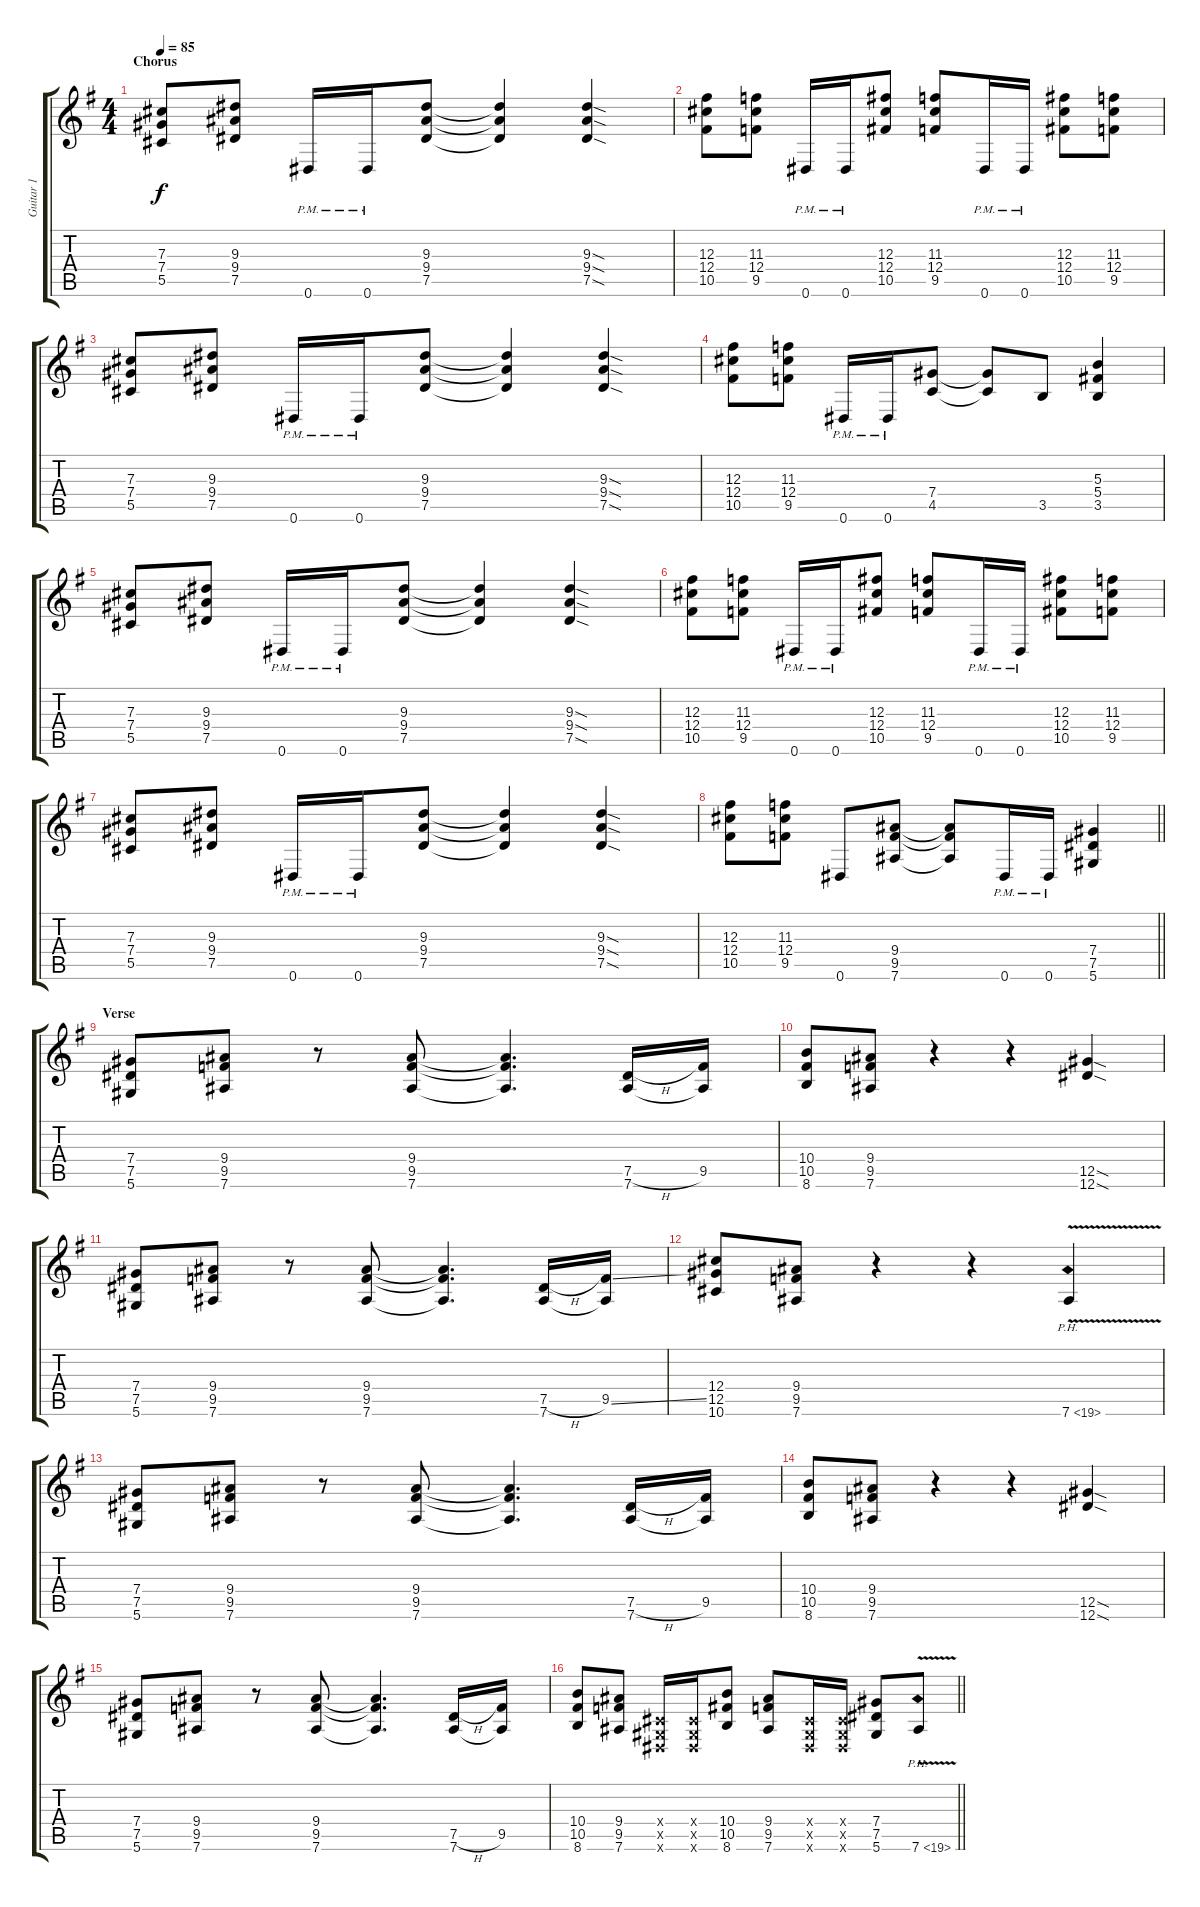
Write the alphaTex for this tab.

\track ("Guitar 1" "Guitar 1") {instrument distortionguitar}
\staff {score tabs}
\tuning (Eb4 Bb3 Gb3 Db3 Ab2 Eb2) {hide}
\ts (4 4)
\section ("" "Chorus")
\tempo 85
\clef g2
\ks g
(7.3 7.4 5.5).8{dy f} (9.3 9.4 7.5).8 0.6{pm}.16 0.6{pm}.16 (9.3 9.4 7.5).8 (9.3{t} 9.4{t} 7.5{t}).4 (9.3{sod} 9.4{sod} 7.5{sod}).4 |
(12.3 12.4 10.5).8 (11.3 12.4 9.5).8 0.6{pm}.16 0.6{pm}.16 (12.3 12.4 10.5).8 (11.3 12.4 9.5).8 0.6{pm}.16 0.6{pm}.16 (12.3 12.4 10.5).8 (11.3 12.4 9.5).8 |
(7.3 7.4 5.5).8 (9.3 9.4 7.5).8 0.6{pm}.16 0.6{pm}.16 (9.3 9.4 7.5).8 (9.3{t} 9.4{t} 7.5{t}).4 (9.3{sod} 9.4{sod} 7.5{sod}).4 |
(12.3 12.4 10.5).8 (11.3 12.4 9.5).8 0.6{pm}.16 0.6{pm}.16 (7.4 4.5).8 (7.4{t} 4.5{t}).8 3.5.8 (5.3 5.4 3.5).4 |
(7.3 7.4 5.5).8 (9.3 9.4 7.5).8 0.6{pm}.16 0.6{pm}.16 (9.3 9.4 7.5).8 (9.3{t} 9.4{t} 7.5{t}).4 (9.3{sod} 9.4{sod} 7.5{sod}).4 |
(12.3 12.4 10.5).8 (11.3 12.4 9.5).8 0.6{pm}.16 0.6{pm}.16 (12.3 12.4 10.5).8 (11.3 12.4 9.5).8 0.6{pm}.16 0.6{pm}.16 (12.3 12.4 10.5).8 (11.3 12.4 9.5).8 |
(7.3 7.4 5.5).8 (9.3 9.4 7.5).8 0.6{pm}.16 0.6{pm}.16 (9.3 9.4 7.5).8 (9.3{t} 9.4{t} 7.5{t}).4 (9.3{sod} 9.4{sod} 7.5{sod}).4 |
\barLineRight lightlight
(12.3 12.4 10.5).8 (11.3 12.4 9.5).8 0.6.8 (9.4 9.5 7.6).8 (9.4{t} 9.5{t} 7.6{t}).8 0.6{pm}.16 0.6{pm}.16 (7.4 7.5 5.6).4 |
\section ("" "Verse")
(7.4 7.5 5.6).8 (9.4 9.5 7.6).8 r.8 (9.4 9.5 7.6).8 (9.4{t} 9.5{t} 7.6{t}).4{d} (7.5{h} 7.6).16 (9.5 7.6{t}).16 |
(10.4 10.5 8.6).8 (9.4 9.5 7.6).8 r.4 r.4 (12.5{sod} 12.6{sod}).4 |
(7.4 7.5 5.6).8 (9.4 9.5 7.6).8 r.8 (9.4 9.5 7.6).8 (9.4{t} 9.5{t} 7.6{t}).4{d} (7.5{h} 7.6).16 (9.5{ss} 7.6{t}).16 |
(12.4 12.5 10.6).8 (9.4 9.5 7.6).8 r.4 r.4 7.6{ph 12 v}.4 |
(7.4 7.5 5.6).8 (9.4 9.5 7.6).8 r.8 (9.4 9.5 7.6).8 (9.4{t} 9.5{t} 7.6{t}).4{d} (7.5{h} 7.6).16 (9.5 7.6{t}).16 |
(10.4 10.5 8.6).8 (9.4 9.5 7.6).8 r.4 r.4 (12.5{sod} 12.6{sod}).4 |
(7.4 7.5 5.6).8 (9.4 9.5 7.6).8 r.8 (9.4 9.5 7.6).8 (9.4{t} 9.5{t} 7.6{t}).4{d} (7.5{h} 7.6).16 (9.5 7.6{t}).16 |
\barLineRight lightlight
(10.4 10.5 8.6).8 (9.4 9.5 7.6).8 (0.4{x} 0.5{x} 0.6{x}).16 (0.4{x} 0.5{x} 0.6{x}).16 (10.4 10.5 8.6).8 (9.4 9.5 7.6).8 (0.4{x} 0.5{x} 0.6{x}).16 (0.4{x} 0.5{x} 0.6{x}).16 (7.4 7.5 5.6).8 7.6{ph 12 v}.8
